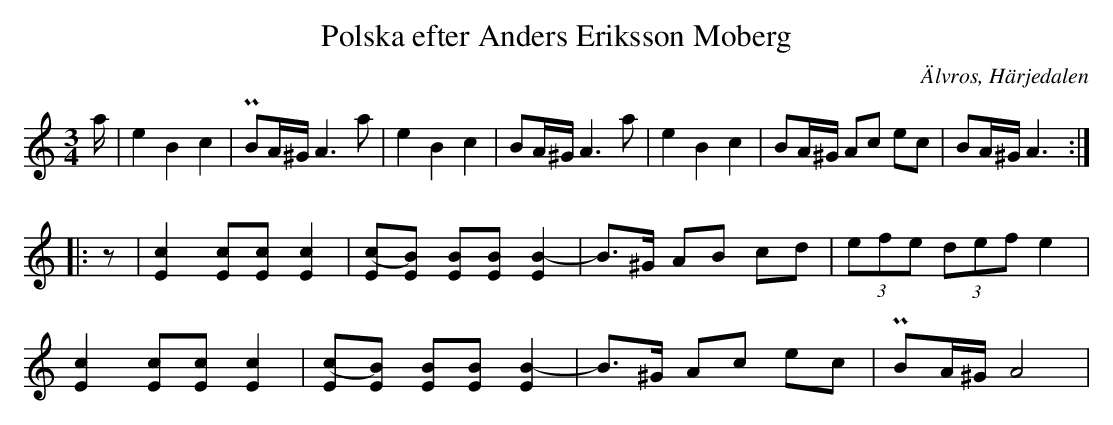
X:1
T: Polska efter Anders Eriksson Moberg
O: Älvros, Härjedalen
M: 3/4
L: 1/16
K: Am
a | e4 B4 c4 | PB2A^G A4>a4 | e4 B4 c4 | B2A^G A4>a4 | e4 B4 c4 | B2A^G A2c2 e2c2 | B2A^G A6 ::
z2 | [E4c4] [E2c2][c2E2] [E4c4] | [(cE]2[B)E]2 [B2E2][B2E2] [B4-E4] | B2>^G2 A2B2 c2d2 | (3e2f2e2 (3d2e2f2 e4 |
[E4c4] [E2c2][E2c2] [E4c4] | [(cE]2[B)E]2 [E2B2][B2E2] [B4-E4] | B2>^G2 A2c2 e2c2 | PB2A^G A8 |
